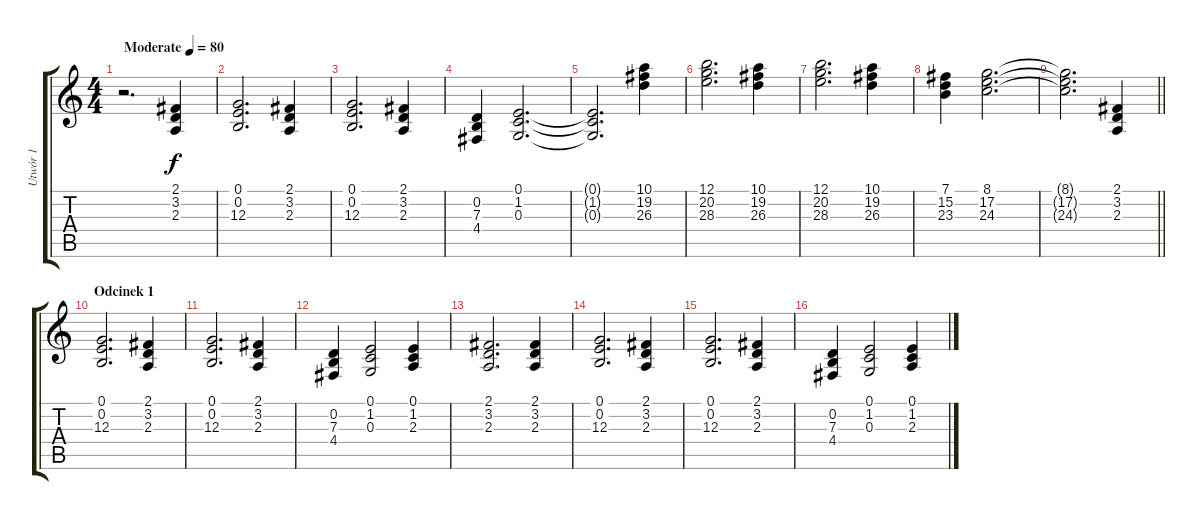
\track ("Utwór 1" "Utwór 1") {instrument acousticgrandpiano}
\staff {score tabs}
\tuning (E4 B3 G3 D3 A2 E2) {hide}
\ts (4 4)
\tempo (80 "Moderate")
\clef g2
\ks c
r.2{d dy f instrument acousticgrandpiano} (2.1 3.2 2.3).4 |
(0.1 0.2 12.3).2{d} (2.1 3.2 2.3).4 |
(0.1 0.2 12.3).2{d} (2.1 3.2 2.3).4 |
(0.2 7.3 4.4).4 (0.1 1.2 0.3).2{d} |
(0.1{t} 1.2{t} 0.3{t}).2{d} (10.1 19.2 26.3).4 |
(12.1 20.2 28.3).2{d} (10.1 19.2 26.3).4 |
(12.1 20.2 28.3).2{d} (10.1 19.2 26.3).4 |
(7.1 15.2 23.3).4 (8.1 17.2 24.3).2{d} |
\barLineRight lightlight
(8.1{t} 17.2{t} 24.3{t}).2{d} (2.1 3.2 2.3).4 |
\section ("" "Odcinek 1")
(0.1 0.2 12.3).2{d} (2.1 3.2 2.3).4 |
(0.1 0.2 12.3).2{d} (2.1 3.2 2.3).4 |
(0.2 7.3 4.4).4 (0.1 1.2 0.3).2 (0.1 1.2 2.3).4 |
(2.1 3.2 2.3).2{d} (2.1 3.2 2.3).4 |
(0.1 0.2 12.3).2{d} (2.1 3.2 2.3).4 |
(0.1 0.2 12.3).2{d} (2.1 3.2 2.3).4 |
(0.2 7.3 4.4).4 (0.1 1.2 0.3).2 (0.1 1.2 2.3).4
